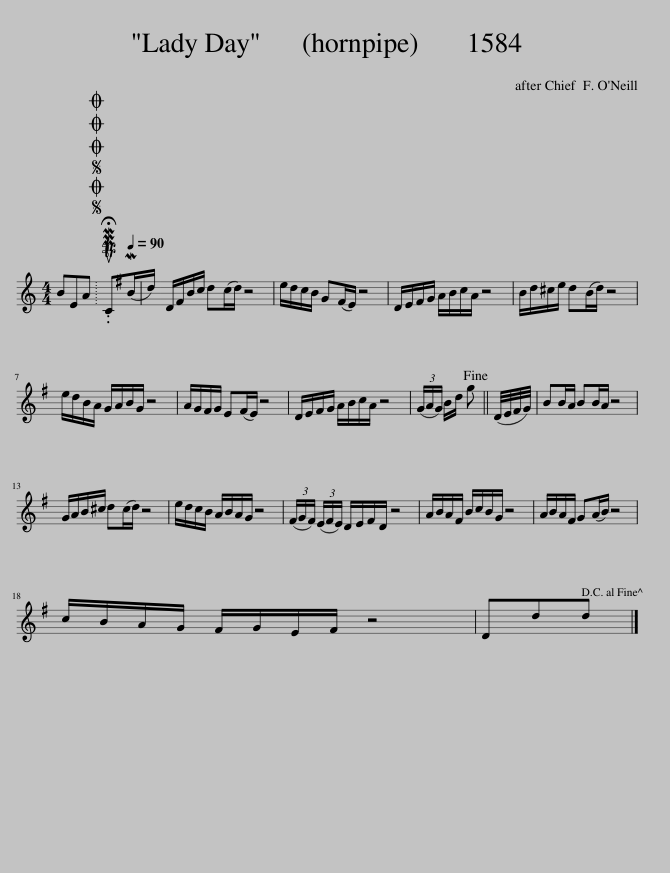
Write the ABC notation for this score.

X:1
L:1/8
M:4/4
I:linebreak $
K:C
V:1 treble
V:1
 BEA |SOSOOO .!fermata!PMTuC[Q:1/4=90](MB/d/) | D/^F/B/c/ d(c/d/) z4 | e/d/c/B/ G(^F/E/) z4 | D/E/^F/G/ A/B/c/A/ z4 | %5
 B/d/^c/e/ d(B/d/) z4 |$ e/d/B/A/ G/A/B/G/ z4 | A/G/^F/G/ E(F/E/) z4 | D/E/^F/G/ A/B/c/A/ z4 | (3(G/A/G/) B/d/ g!fine! || %10
 (D/4E/4^F/4G/4) | BB/A/ BB/A/ z4 |$ G/A/B/^c/ d(c/d/) z4 | e/d/c/B/ A/B/A/G/ z4 | (3(^F/G/F/) (3(E/F/E/) D/E/F/D/ z4 | %15
 A/B/A/^F/ B/c/B/G/ z4 | A/B/A/^F/ G(A/B/) z4 |$ c/B/A/G/ ^F/G/E/F/ z4 | Ddd |] %19
